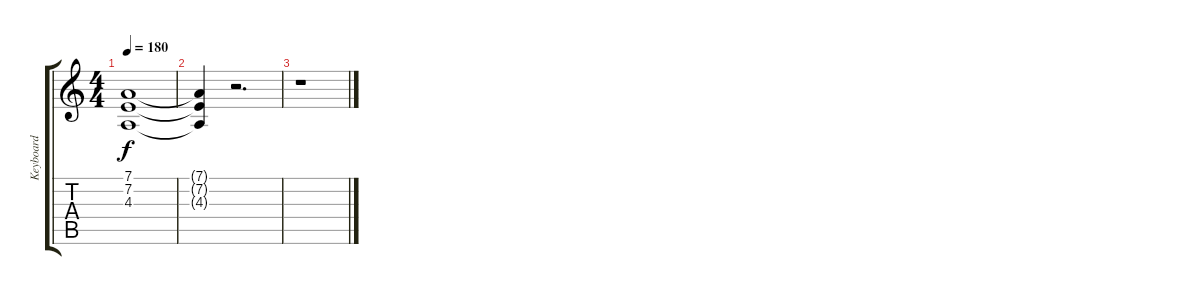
\track ("Keyboard" "Keyboard") {instrument stringensemble1}
\staff {score tabs}
\tuning (D4 A3 F3 C3 G2 C2) {hide}
\ts (4 4)
\tempo 180
\clef g2
\ks c
(7.1 7.2 4.3).1{dy f} |
(7.1{t} 7.2{t} 4.3{t}).4 r.2{d} |
r.1
